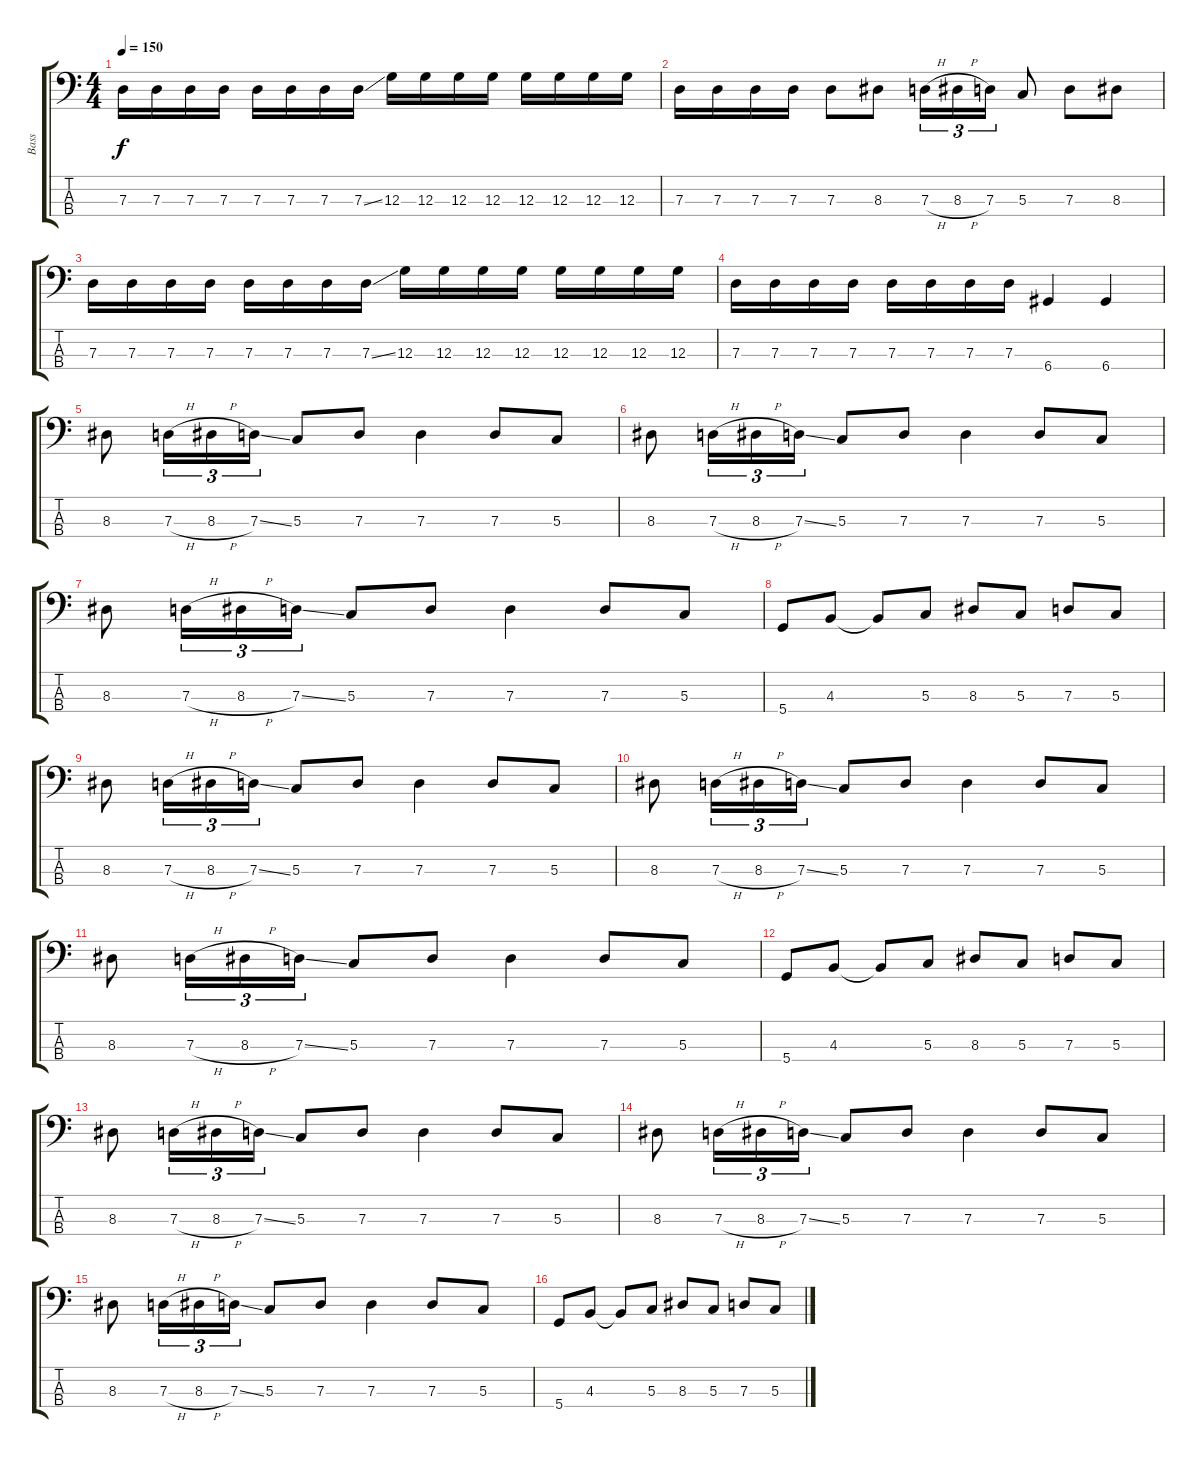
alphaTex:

\track ("Bass" "Bass") {instrument electricbasspick}
\staff {score tabs}
\tuning (F2 C2 G1 D1) {hide}
\ts (4 4)
\tempo 150
\clef f4
\ks c
7.3.16{dy f} 7.3.16 7.3.16 7.3.16 7.3.16 7.3.16 7.3.16 7.3{ss}.16 12.3.16 12.3.16 12.3.16 12.3.16 12.3.16 12.3.16 12.3.16 12.3.16 |
7.3.16 7.3.16 7.3.16 7.3.16 7.3.8 8.3.8 7.3{h}.16{tu (3 2)} 8.3{h}.16{tu (3 2)} 7.3.16{tu (3 2)} 5.3.8 7.3.8 8.3.8 |
7.3.16 7.3.16 7.3.16 7.3.16 7.3.16 7.3.16 7.3.16 7.3{ss}.16 12.3.16 12.3.16 12.3.16 12.3.16 12.3.16 12.3.16 12.3.16 12.3.16 |
7.3.16 7.3.16 7.3.16 7.3.16 7.3.16 7.3.16 7.3.16 7.3.16 6.4.4 6.4.4 |
\section ("" "")
8.3.8 7.3{h}.16{tu (3 2)} 8.3{h}.16{tu (3 2)} 7.3{ss}.16{tu (3 2)} 5.3.8 7.3.8 7.3.4 7.3.8 5.3.8 |
8.3.8 7.3{h}.16{tu (3 2)} 8.3{h}.16{tu (3 2)} 7.3{ss}.16{tu (3 2)} 5.3.8 7.3.8 7.3.4 7.3.8 5.3.8 |
8.3.8 7.3{h}.16{tu (3 2)} 8.3{h}.16{tu (3 2)} 7.3{ss}.16{tu (3 2)} 5.3.8 7.3.8 7.3.4 7.3.8 5.3.8 |
5.4.8 4.3.8 4.3{t}.8 5.3.8 8.3.8 5.3.8 7.3.8 5.3.8 |
8.3.8 7.3{h}.16{tu (3 2)} 8.3{h}.16{tu (3 2)} 7.3{ss}.16{tu (3 2)} 5.3.8 7.3.8 7.3.4 7.3.8 5.3.8 |
8.3.8 7.3{h}.16{tu (3 2)} 8.3{h}.16{tu (3 2)} 7.3{ss}.16{tu (3 2)} 5.3.8 7.3.8 7.3.4 7.3.8 5.3.8 |
8.3.8 7.3{h}.16{tu (3 2)} 8.3{h}.16{tu (3 2)} 7.3{ss}.16{tu (3 2)} 5.3.8 7.3.8 7.3.4 7.3.8 5.3.8 |
5.4.8 4.3.8 4.3{t}.8 5.3.8 8.3.8 5.3.8 7.3.8 5.3.8 |
8.3.8 7.3{h}.16{tu (3 2)} 8.3{h}.16{tu (3 2)} 7.3{ss}.16{tu (3 2)} 5.3.8 7.3.8 7.3.4 7.3.8 5.3.8 |
8.3.8 7.3{h}.16{tu (3 2)} 8.3{h}.16{tu (3 2)} 7.3{ss}.16{tu (3 2)} 5.3.8 7.3.8 7.3.4 7.3.8 5.3.8 |
8.3.8 7.3{h}.16{tu (3 2)} 8.3{h}.16{tu (3 2)} 7.3{ss}.16{tu (3 2)} 5.3.8 7.3.8 7.3.4 7.3.8 5.3.8 |
5.4.8 4.3.8 4.3{t}.8 5.3.8 8.3.8 5.3.8 7.3.8 5.3.8
